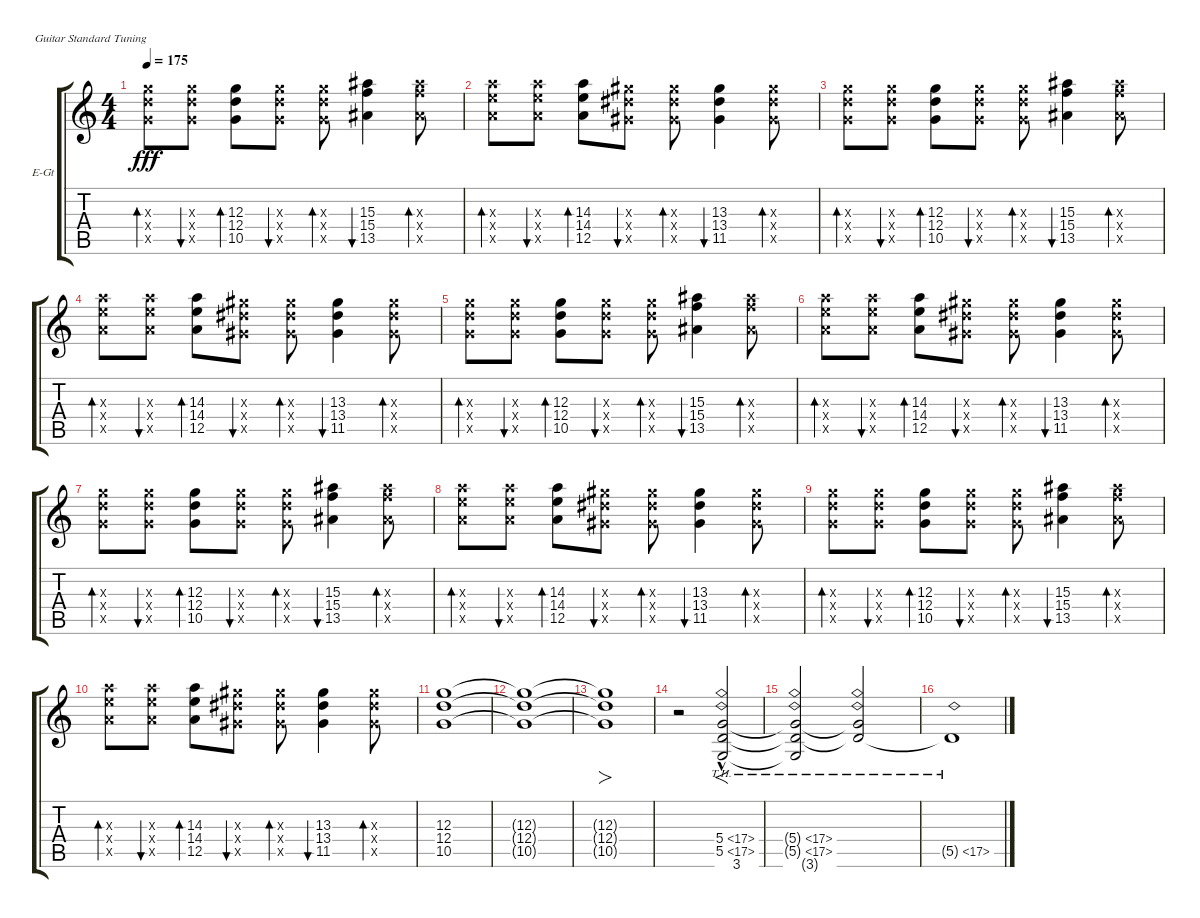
\defaultSystemsLayout 4
\bracketExtendMode groupsimilarinstruments
\firstSystemTrackNameOrientation horizontal
\otherSystemsTrackNameOrientation horizontal
\track ("Cook" "E-Gt") {instrument electricguitarclean}
\staff {score tabs}
\tuning (E4 B3 G3 D3 A2 E2)
\ts (4 4)
\tempo 175
\clef g2
\ks c
(10.5{x} 12.4{x} 12.3{x}).8{bd 42 dy fff} (10.5{x} 12.3{x} 12.4{x}).8{bu 41} (10.5 12.3 12.4).8{bd 40} (10.5{x} 12.3{x} 12.4{x}).8{bu 39} (10.5{x} 12.3{x} 12.4{x}).8{bd 38} (13.5 15.4 15.3).4{bu 37} (13.5{x} 15.4{x} 15.3{x}).8{bd 37} |
(12.5{x} 14.4{x} 14.3{x}).8{bd 42} (12.5{x} 14.3{x} 14.4{x}).8{bu 41} (12.5 14.3 14.4).8{bd 40} (11.5{x} 13.3{x} 13.4{x}).8{bu 39} (11.5{x} 13.3{x} 13.4{x}).8{bd 38} (11.5 13.4 13.3).4{bu 37} (11.5{x} 13.4{x} 13.3{x}).8{bd 37} |
(10.5{x} 12.4{x} 12.3{x}).8{bd 42} (10.5{x} 12.3{x} 12.4{x}).8{bu 41} (10.5 12.3 12.4).8{bd 40} (10.5{x} 12.3{x} 12.4{x}).8{bu 39} (10.5{x} 12.3{x} 12.4{x}).8{bd 38} (13.5 15.4 15.3).4{bu 37} (13.5{x} 15.4{x} 15.3{x}).8{bd 37} |
(12.5{x} 14.4{x} 14.3{x}).8{bd 42} (12.5{x} 14.3{x} 14.4{x}).8{bu 41} (12.5 14.3 14.4).8{bd 40} (11.5{x} 13.3{x} 13.4{x}).8{bu 39} (11.5{x} 13.3{x} 13.4{x}).8{bd 38} (11.5 13.4 13.3).4{bu 37} (11.5{x} 13.4{x} 13.3{x}).8{bd 37} |
(10.5{x} 12.4{x} 12.3{x}).8{bd 42} (10.5{x} 12.3{x} 12.4{x}).8{bu 41} (10.5 12.3 12.4).8{bd 40} (10.5{x} 12.3{x} 12.4{x}).8{bu 39} (10.5{x} 12.3{x} 12.4{x}).8{bd 38} (13.5 15.4 15.3).4{bu 37} (13.5{x} 15.4{x} 15.3{x}).8{bd 37} |
(12.5{x} 14.4{x} 14.3{x}).8{bd 42} (12.5{x} 14.3{x} 14.4{x}).8{bu 41} (12.5 14.3 14.4).8{bd 40} (11.5{x} 13.3{x} 13.4{x}).8{bu 39} (11.5{x} 13.3{x} 13.4{x}).8{bd 38} (11.5 13.4 13.3).4{bu 37} (11.5{x} 13.4{x} 13.3{x}).8{bd 37} |
(10.5{x} 12.4{x} 12.3{x}).8{bd 42} (10.5{x} 12.3{x} 12.4{x}).8{bu 41} (10.5 12.3 12.4).8{bd 40} (10.5{x} 12.3{x} 12.4{x}).8{bu 39} (10.5{x} 12.3{x} 12.4{x}).8{bd 38} (13.5 15.4 15.3).4{bu 37} (13.5{x} 15.4{x} 15.3{x}).8{bd 37} |
(12.5{x} 14.4{x} 14.3{x}).8{bd 42} (12.5{x} 14.3{x} 14.4{x}).8{bu 41} (12.5 14.3 14.4).8{bd 40} (11.5{x} 13.3{x} 13.4{x}).8{bu 39} (11.5{x} 13.3{x} 13.4{x}).8{bd 38} (11.5 13.4 13.3).4{bu 37} (11.5{x} 13.4{x} 13.3{x}).8{bd 37} |
(10.5{x} 12.4{x} 12.3{x}).8{bd 42} (10.5{x} 12.3{x} 12.4{x}).8{bu 41} (10.5 12.3 12.4).8{bd 40} (10.5{x} 12.3{x} 12.4{x}).8{bu 39} (10.5{x} 12.3{x} 12.4{x}).8{bd 38} (13.5 15.4 15.3).4{bu 37} (13.5{x} 15.4{x} 15.3{x}).8{bd 37} |
(12.5{x} 14.4{x} 14.3{x}).8{bd 42} (12.5{x} 14.3{x} 14.4{x}).8{bu 41} (12.5 14.3 14.4).8{bd 40} (11.5{x} 13.3{x} 13.4{x}).8{bu 39} (11.5{x} 13.3{x} 13.4{x}).8{bd 38} (11.5 13.4 13.3).4{bu 37} (11.5{x} 13.4{x} 13.3{x}).8{bd 37} |
(10.5 12.4 12.3).1 |
(12.4{t} 12.3{t} 10.5{t}).1 |
(10.5{t} 12.4{t} 12.3{t}).1{fo} |
r.2 (5.5{th 12 hac} 3.6{hac} 5.4{th 12 hac}).2{f} |
(5.4{th 12 t} 5.5{th 12 t} 3.6{t}).2 (5.4{th 12 t} 5.5{th 12 t}).2 |
5.5{th 12 t}.1
